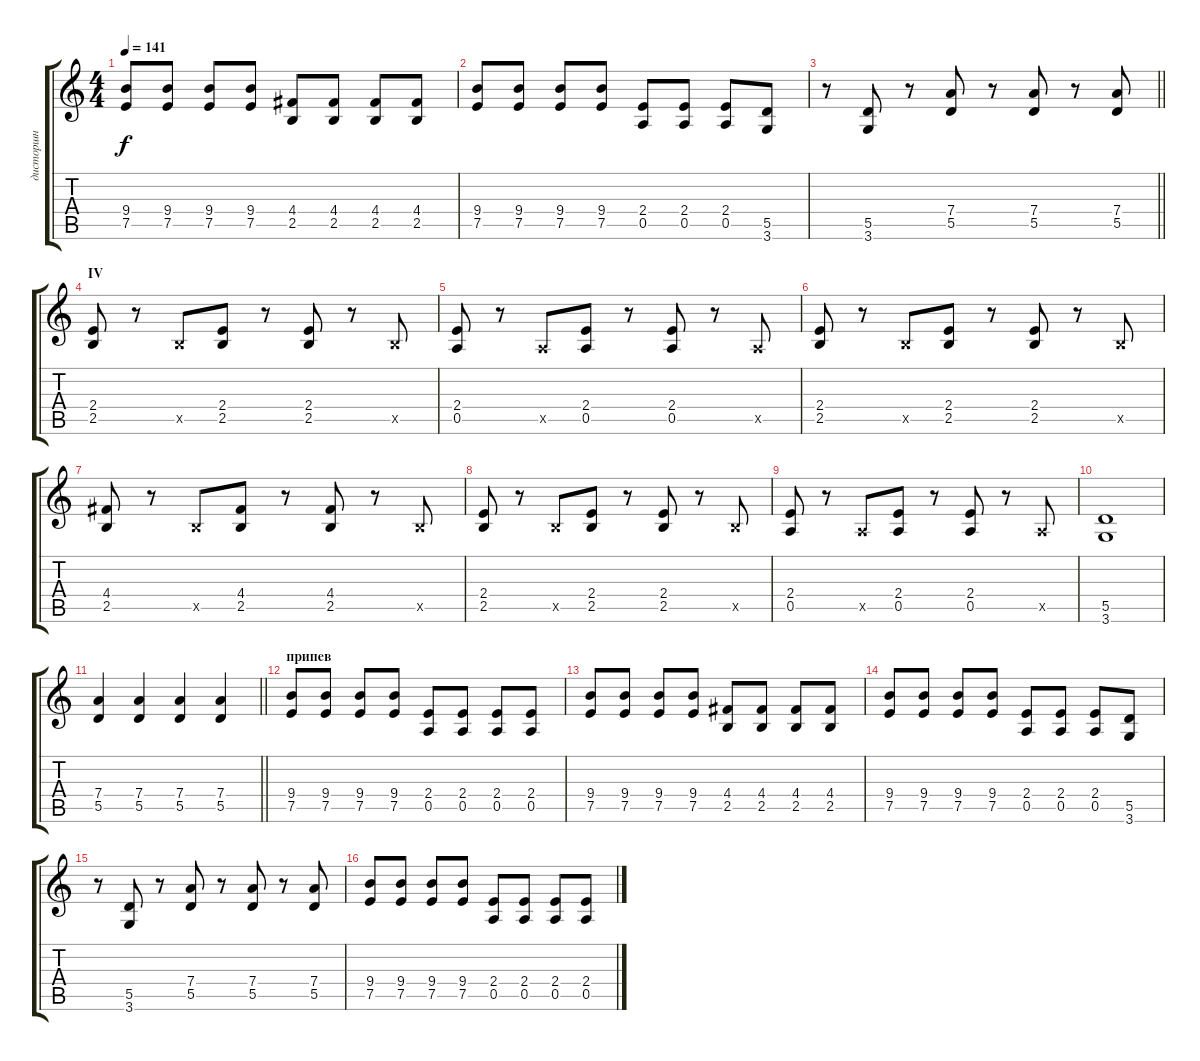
\track ("дисторшн" "дисторшн") {instrument distortionguitar}
\staff {score tabs}
\tuning (E4 B3 G3 D3 A2 E2) {hide}
\ts (4 4)
\tempo 141
\clef g2
\ks c
(9.4 7.5).8{dy f} (9.4 7.5).8 (9.4 7.5).8 (9.4 7.5).8 (4.4 2.5).8 (4.4 2.5).8 (4.4 2.5).8 (4.4 2.5).8 |
(9.4 7.5).8 (9.4 7.5).8 (9.4 7.5).8 (9.4 7.5).8 (2.4 0.5).8 (2.4 0.5).8 (2.4 0.5).8 (5.5 3.6).8 |
\barLineRight lightlight
r.8 (5.5 3.6).8 r.8 (7.4 5.5).8 r.8 (7.4 5.5).8 r.8 (7.4 5.5).8 |
\section ("" "IV")
(2.4 2.5).8{balance 0} r.8 2.5{x}.8 (2.4 2.5).8 r.8 (2.4 2.5).8 r.8 2.5{x}.8 |
(2.4 0.5).8 r.8 0.5{x}.8 (2.4 0.5).8 r.8 (2.4 0.5).8 r.8 0.5{x}.8 |
(2.4 2.5).8 r.8 2.5{x}.8 (2.4 2.5).8 r.8 (2.4 2.5).8 r.8 2.5{x}.8 |
(4.4 2.5).8 r.8 2.5{x}.8 (4.4 2.5).8 r.8 (4.4 2.5).8 r.8 2.5{x}.8 |
(2.4 2.5).8 r.8 2.5{x}.8 (2.4 2.5).8 r.8 (2.4 2.5).8 r.8 2.5{x}.8 |
(2.4 0.5).8 r.8 0.5{x}.8 (2.4 0.5).8 r.8 (2.4 0.5).8 r.8 0.5{x}.8 |
(5.5 3.6).1{balance 8} |
\barLineRight lightlight
(7.4 5.5).4 (7.4 5.5).4 (7.4 5.5).4 (7.4 5.5).4 |
\section ("" "припев")
(9.4 7.5).8{balance 8} (9.4 7.5).8 (9.4 7.5).8 (9.4 7.5).8 (2.4 0.5).8 (2.4 0.5).8 (2.4 0.5).8 (2.4 0.5).8 |
(9.4 7.5).8 (9.4 7.5).8 (9.4 7.5).8 (9.4 7.5).8 (4.4 2.5).8 (4.4 2.5).8 (4.4 2.5).8 (4.4 2.5).8 |
(9.4 7.5).8 (9.4 7.5).8 (9.4 7.5).8 (9.4 7.5).8 (2.4 0.5).8 (2.4 0.5).8 (2.4 0.5).8 (5.5 3.6).8 |
r.8 (5.5 3.6).8 r.8 (7.4 5.5).8 r.8 (7.4 5.5).8 r.8 (7.4 5.5).8 |
(9.4 7.5).8 (9.4 7.5).8 (9.4 7.5).8 (9.4 7.5).8 (2.4 0.5).8 (2.4 0.5).8 (2.4 0.5).8 (2.4 0.5).8
